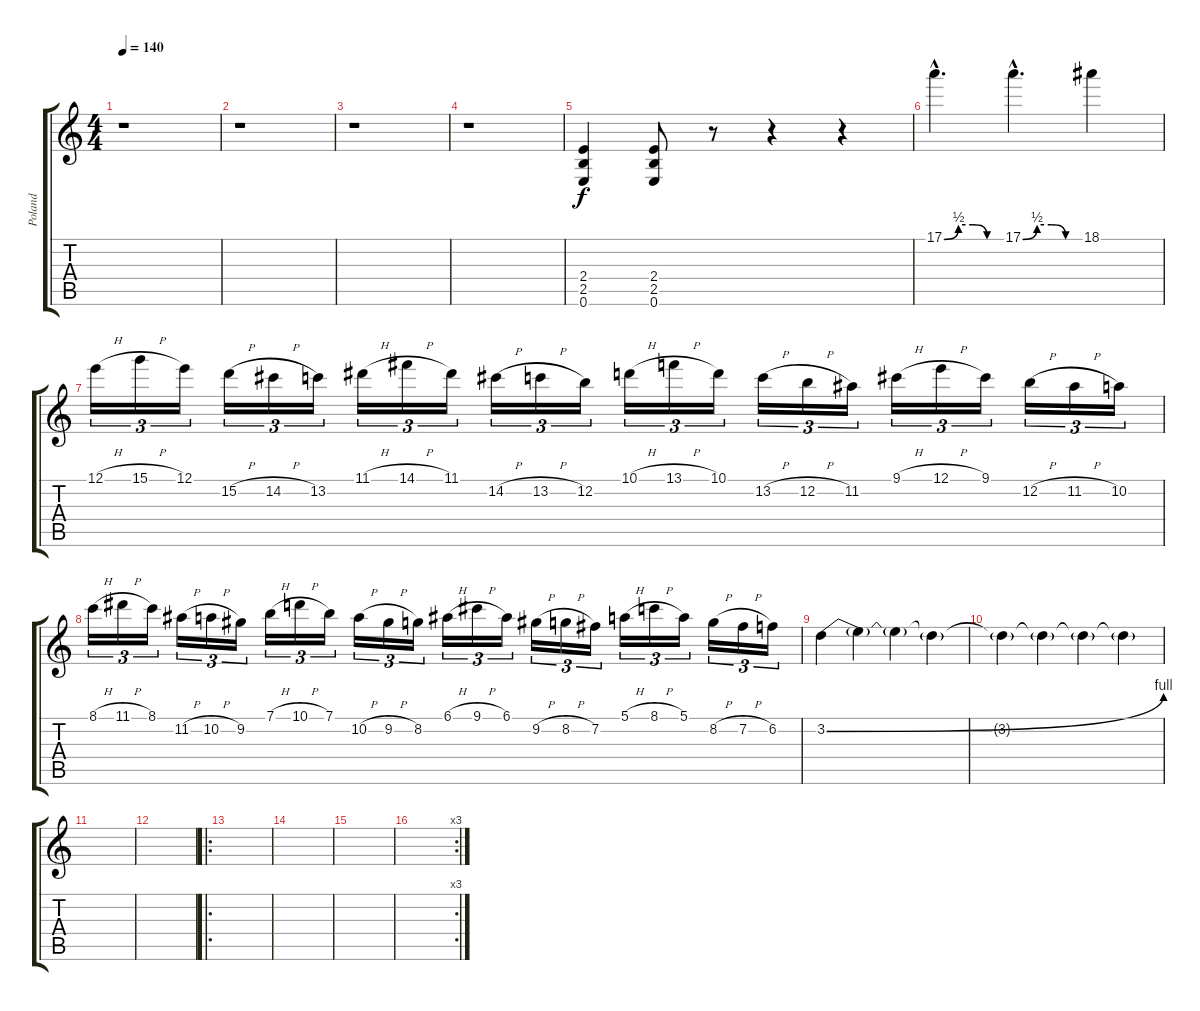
\track ("Poland" "Poland") {instrument distortionguitar}
\staff {score tabs}
\tuning (E4 B3 G3 D3 A2 E2) {hide}
\ts (4 4)
\tempo 140
\clef g2
\ks c
r.1{dy f instrument distortionguitar} |
r.1 |
r.1 |
r.1 |
(2.4 2.5 0.6).4 (2.4 2.5 0.6).8 r.8 r.4 r.4 |
17.1{be (custom 0 0 15 2 30 2 45 0 60 0) hac}.4{d} 17.1{be (custom 0 0 15 2 30 2 45 0 60 0) hac}.4{d} 18.1.4 |
12.1{h}.16{tu (3 2)} 15.1{h}.16{tu (3 2)} 12.1.16{tu (3 2)} 15.2{h}.16{tu (3 2)} 14.2{h}.16{tu (3 2)} 13.2.16{tu (3 2)} 11.1{h}.16{tu (3 2)} 14.1{h}.16{tu (3 2)} 11.1.16{tu (3 2)} 14.2{h}.16{tu (3 2)} 13.2{h}.16{tu (3 2)} 12.2.16{tu (3 2)} 10.1{h}.16{tu (3 2)} 13.1{h}.16{tu (3 2)} 10.1.16{tu (3 2)} 13.2{h}.16{tu (3 2)} 12.2{h}.16{tu (3 2)} 11.2.16{tu (3 2)} 9.1{h}.16{tu (3 2)} 12.1{h}.16{tu (3 2)} 9.1.16{tu (3 2)} 12.2{h}.16{tu (3 2)} 11.2{h}.16{tu (3 2)} 10.2.16{tu (3 2)} |
8.1{h}.16{tu (3 2)} 11.1{h}.16{tu (3 2)} 8.1.16{tu (3 2)} 11.2{h}.16{tu (3 2)} 10.2{h}.16{tu (3 2)} 9.2.16{tu (3 2)} 7.1{h}.16{tu (3 2)} 10.1{h}.16{tu (3 2)} 7.1.16{tu (3 2)} 10.2{h}.16{tu (3 2)} 9.2{h}.16{tu (3 2)} 8.2.16{tu (3 2)} 6.1{h}.16{tu (3 2)} 9.1{h}.16{tu (3 2)} 6.1.16{tu (3 2)} 9.2{h}.16{tu (3 2)} 8.2{h}.16{tu (3 2)} 7.2.16{tu (3 2)} 5.1{h}.16{tu (3 2)} 8.1{h}.16{tu (3 2)} 5.1.16{tu (3 2)} 8.2{h}.16{tu (3 2)} 7.2{h}.16{tu (3 2)} 6.2.16{tu (3 2)} |
3.2{be (bend 0 0 60 4)}.4{volume 3} 3.2{t}.4 3.2{t}.4 3.2{t}.4 |
3.2{t}.4 3.2{t}.4 3.2{t}.4 3.2{t}.4 |
|
|
\ro
|
|
|
\rc 3
